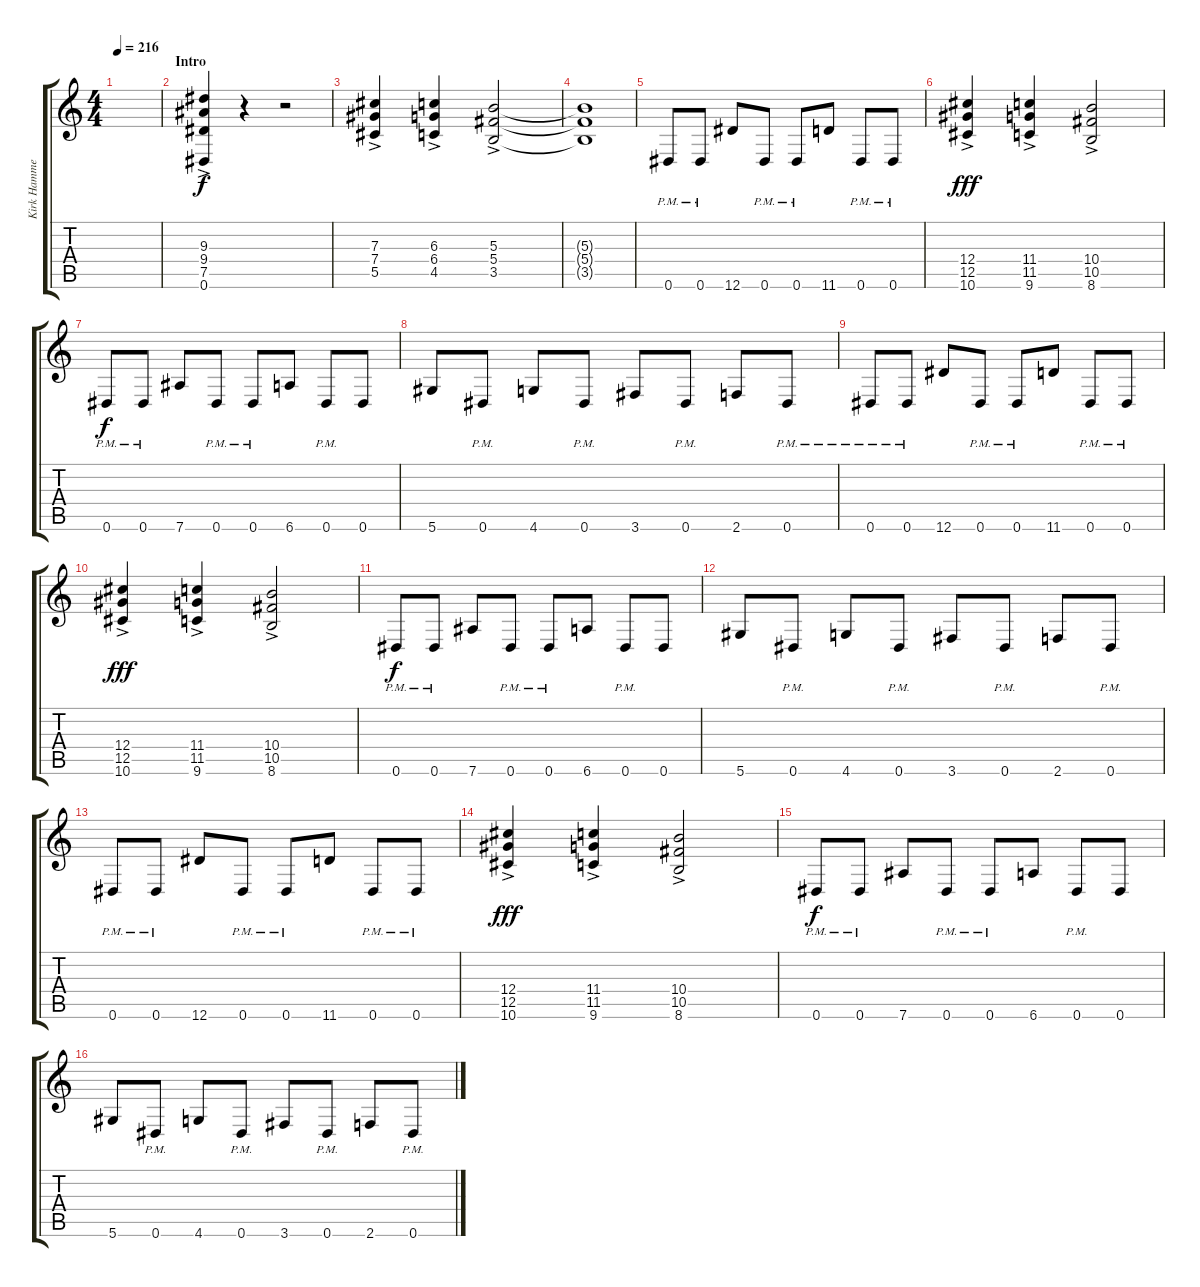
\track ("Kirk Hammett (Distortion Guitar)" "Kirk Hamme") {instrument distortionguitar}
\staff {score tabs}
\tuning (Eb4 Bb3 Gb3 Db3 Ab2 Eb2) {hide}
\ts (4 4)
\tempo 216
\clef g2
\ks c
|
\section ("" "Intro")
(9.3{ac} 9.4{ac} 7.5{ac} 0.6{ac}).4 r.4 r.2 |
(7.3{ac} 7.4{ac} 5.5{ac}).4 (6.3{ac} 6.4{ac} 4.5{ac}).4 (5.3{ac} 5.4{ac} 3.5{ac}).2 |
(5.3{t} 5.4{t} 3.5{t}).1{dy f} |
0.6{pm}.8 0.6{pm}.8 12.6.8 0.6{pm}.8 0.6{pm}.8 11.6.8 0.6{pm}.8 0.6{pm}.8 |
(12.4{ac} 12.5{ac} 10.6{ac}).4{dy fff} (11.4{ac} 11.5{ac} 9.6{ac}).4 (10.4{ac} 10.5{ac} 8.6{ac}).2 |
0.6{pm}.8{dy f} 0.6{pm}.8 7.6.8 0.6{pm}.8 0.6{pm}.8 6.6.8 0.6{pm}.8 0.6.8 |
5.6.8 0.6{pm}.8 4.6.8 0.6{pm}.8 3.6.8 0.6{pm}.8 2.6.8 0.6{pm}.8 |
0.6{pm}.8 0.6{pm}.8 12.6.8 0.6{pm}.8 0.6{pm}.8 11.6.8 0.6{pm}.8 0.6{pm}.8 |
(12.4{ac} 12.5{ac} 10.6{ac}).4{dy fff} (11.4{ac} 11.5{ac} 9.6{ac}).4 (10.4{ac} 10.5{ac} 8.6{ac}).2 |
0.6{pm}.8{dy f} 0.6{pm}.8 7.6.8 0.6{pm}.8 0.6{pm}.8 6.6.8 0.6{pm}.8 0.6.8 |
5.6.8 0.6{pm}.8 4.6.8 0.6{pm}.8 3.6.8 0.6{pm}.8 2.6.8 0.6{pm}.8 |
0.6{pm}.8 0.6{pm}.8 12.6.8 0.6{pm}.8 0.6{pm}.8 11.6.8 0.6{pm}.8 0.6{pm}.8 |
(12.4{ac} 12.5{ac} 10.6{ac}).4{dy fff} (11.4{ac} 11.5{ac} 9.6{ac}).4 (10.4{ac} 10.5{ac} 8.6{ac}).2 |
0.6{pm}.8{dy f} 0.6{pm}.8 7.6.8 0.6{pm}.8 0.6{pm}.8 6.6.8 0.6{pm}.8 0.6.8 |
5.6.8 0.6{pm}.8 4.6.8 0.6{pm}.8 3.6.8 0.6{pm}.8 2.6.8 0.6{pm}.8
